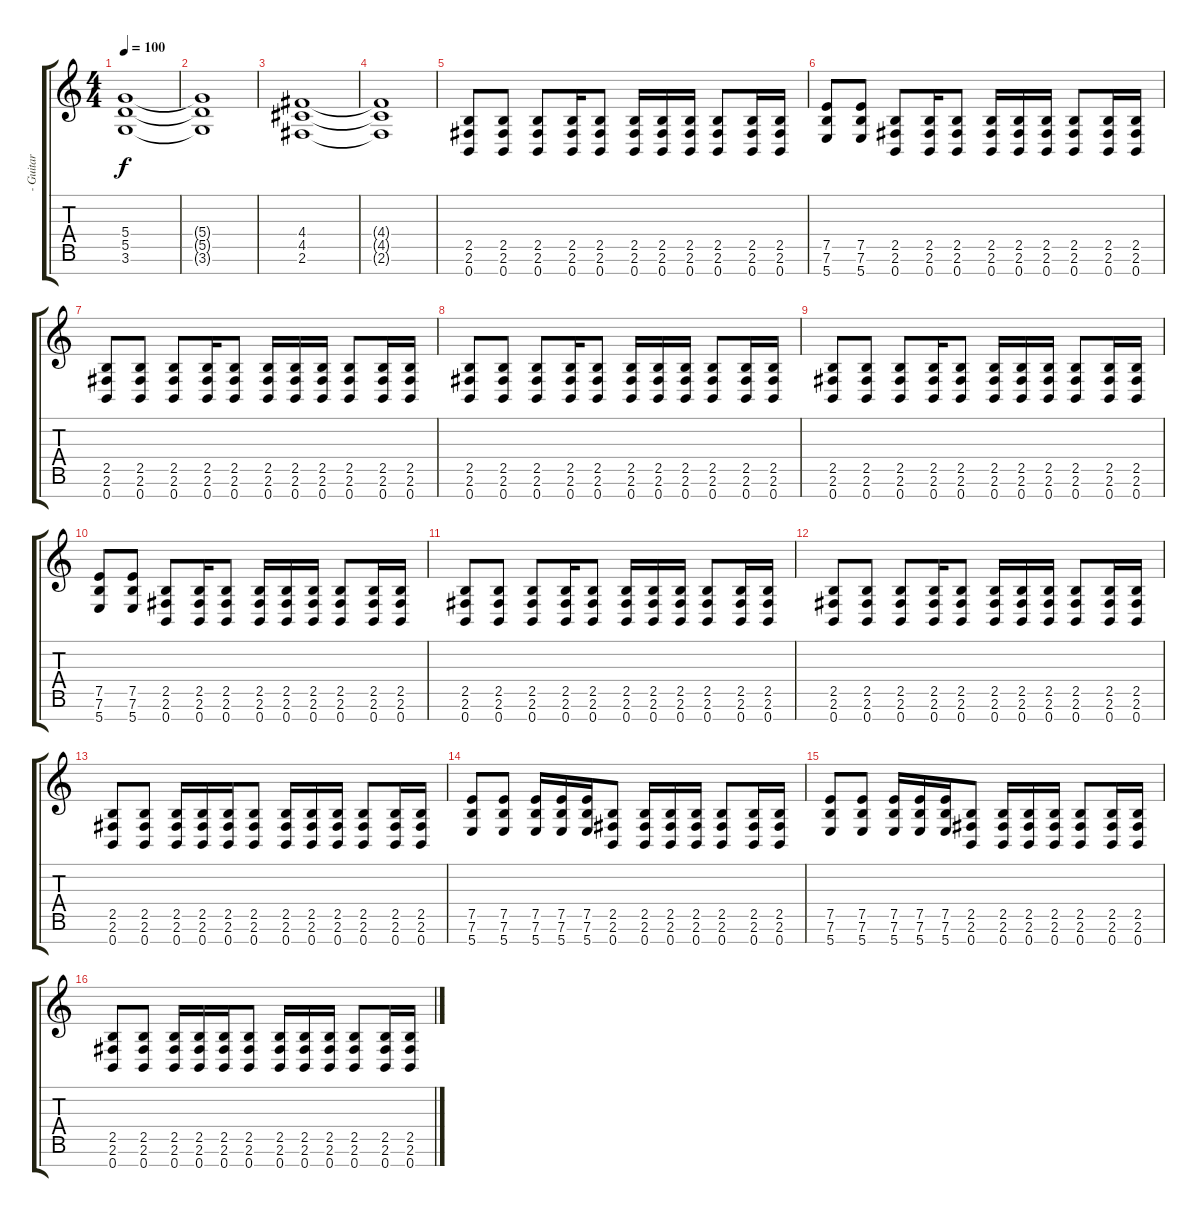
\track ("- Guitar" "- Guitar") {instrument overdrivenguitar}
\staff {score tabs}
\tuning (E4 B3 G3 D3 A2 E2 B1) {hide}
\ts (4 4)
\tempo 100
\clef g2
\ks c
(5.4 5.5 3.6).1{dy f} |
(5.4{t} 5.5{t} 3.6{t}).1 |
(4.4 4.5 2.6).1 |
(4.4{t} 4.5{t} 2.6{t}).1 |
(2.5 2.6 0.7).8{instrument overdrivenguitar} (2.5 2.6 0.7).8 (2.5 2.6 0.7).8 (2.5 2.6 0.7).16 (2.5 2.6 0.7).8 (2.5 2.6 0.7).16 (2.5 2.6 0.7).16 (2.5 2.6 0.7).16 (2.5 2.6 0.7).8 (2.5 2.6 0.7).16 (2.5 2.6 0.7).16 |
(7.5 7.6 5.7).8 (7.5 7.6 5.7).8 (2.5 2.6 0.7).8 (2.5 2.6 0.7).16 (2.5 2.6 0.7).8 (2.5 2.6 0.7).16 (2.5 2.6 0.7).16 (2.5 2.6 0.7).16 (2.5 2.6 0.7).8 (2.5 2.6 0.7).16 (2.5 2.6 0.7).16 |
(2.5 2.6 0.7).8 (2.5 2.6 0.7).8 (2.5 2.6 0.7).8 (2.5 2.6 0.7).16 (2.5 2.6 0.7).8 (2.5 2.6 0.7).16 (2.5 2.6 0.7).16 (2.5 2.6 0.7).16 (2.5 2.6 0.7).8 (2.5 2.6 0.7).16 (2.5 2.6 0.7).16 |
(2.5 2.6 0.7).8 (2.5 2.6 0.7).8 (2.5 2.6 0.7).8 (2.5 2.6 0.7).16 (2.5 2.6 0.7).8 (2.5 2.6 0.7).16 (2.5 2.6 0.7).16 (2.5 2.6 0.7).16 (2.5 2.6 0.7).8 (2.5 2.6 0.7).16 (2.5 2.6 0.7).16 |
(2.5 2.6 0.7).8 (2.5 2.6 0.7).8 (2.5 2.6 0.7).8 (2.5 2.6 0.7).16 (2.5 2.6 0.7).8 (2.5 2.6 0.7).16 (2.5 2.6 0.7).16 (2.5 2.6 0.7).16 (2.5 2.6 0.7).8 (2.5 2.6 0.7).16 (2.5 2.6 0.7).16 |
(7.5 7.6 5.7).8 (7.5 7.6 5.7).8 (2.5 2.6 0.7).8 (2.5 2.6 0.7).16 (2.5 2.6 0.7).8 (2.5 2.6 0.7).16 (2.5 2.6 0.7).16 (2.5 2.6 0.7).16 (2.5 2.6 0.7).8 (2.5 2.6 0.7).16 (2.5 2.6 0.7).16 |
(2.5 2.6 0.7).8 (2.5 2.6 0.7).8 (2.5 2.6 0.7).8 (2.5 2.6 0.7).16 (2.5 2.6 0.7).8 (2.5 2.6 0.7).16 (2.5 2.6 0.7).16 (2.5 2.6 0.7).16 (2.5 2.6 0.7).8 (2.5 2.6 0.7).16 (2.5 2.6 0.7).16 |
(2.5 2.6 0.7).8 (2.5 2.6 0.7).8 (2.5 2.6 0.7).8 (2.5 2.6 0.7).16 (2.5 2.6 0.7).8 (2.5 2.6 0.7).16 (2.5 2.6 0.7).16 (2.5 2.6 0.7).16 (2.5 2.6 0.7).8 (2.5 2.6 0.7).16 (2.5 2.6 0.7).16 |
(2.5 2.6 0.7).8 (2.5 2.6 0.7).8 (2.5 2.6 0.7).16 (2.5 2.6 0.7).16 (2.5 2.6 0.7).16 (2.5 2.6 0.7).8 (2.5 2.6 0.7).16 (2.5 2.6 0.7).16 (2.5 2.6 0.7).16 (2.5 2.6 0.7).8 (2.5 2.6 0.7).16 (2.5 2.6 0.7).16 |
(7.5 7.6 5.7).8 (7.5 7.6 5.7).8 (7.5 7.6 5.7).16 (7.5 7.6 5.7).16 (7.5 7.6 5.7).16 (2.5 2.6 0.7).8 (2.5 2.6 0.7).16 (2.5 2.6 0.7).16 (2.5 2.6 0.7).16 (2.5 2.6 0.7).8 (2.5 2.6 0.7).16 (2.5 2.6 0.7).16 |
(7.5 7.6 5.7).8 (7.5 7.6 5.7).8 (7.5 7.6 5.7).16 (7.5 7.6 5.7).16 (7.5 7.6 5.7).16 (2.5 2.6 0.7).8 (2.5 2.6 0.7).16 (2.5 2.6 0.7).16 (2.5 2.6 0.7).16 (2.5 2.6 0.7).8 (2.5 2.6 0.7).16 (2.5 2.6 0.7).16 |
(2.5 2.6 0.7).8 (2.5 2.6 0.7).8 (2.5 2.6 0.7).16 (2.5 2.6 0.7).16 (2.5 2.6 0.7).16 (2.5 2.6 0.7).8 (2.5 2.6 0.7).16 (2.5 2.6 0.7).16 (2.5 2.6 0.7).16 (2.5 2.6 0.7).8 (2.5 2.6 0.7).16 (2.5 2.6 0.7).16
